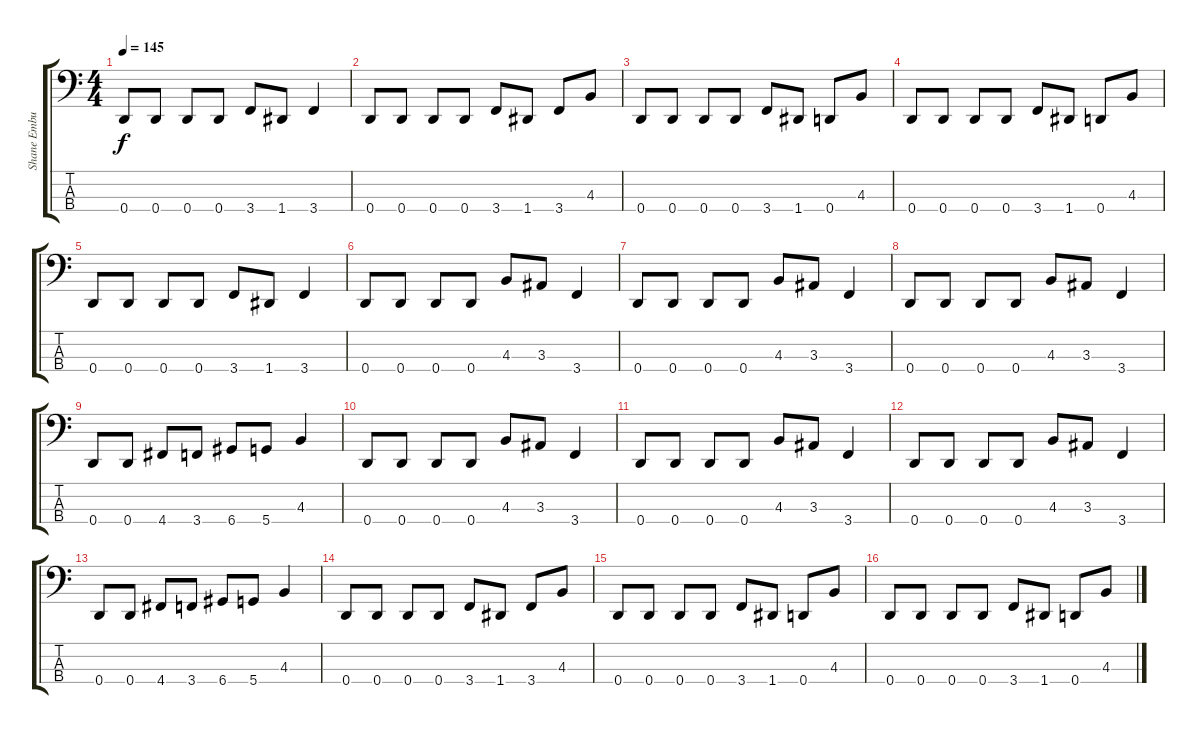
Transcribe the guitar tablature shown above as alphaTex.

\track ("Shane Embury (Bass)" "Shane Embu") {instrument electricbassfinger}
\staff {score tabs}
\tuning (F2 C2 G1 D1) {hide}
\ts (4 4)
\tempo 145
\clef f4
\ks c
0.4.8{dy f} 0.4.8 0.4.8 0.4.8 3.4.8 1.4.8 3.4.4 |
0.4.8 0.4.8 0.4.8 0.4.8 3.4.8 1.4.8 3.4.8 4.3.8 |
0.4.8 0.4.8 0.4.8 0.4.8 3.4.8 1.4.8 0.4.8 4.3.8 |
0.4.8 0.4.8 0.4.8 0.4.8 3.4.8 1.4.8 0.4.8 4.3.8 |
0.4.8 0.4.8 0.4.8 0.4.8 3.4.8 1.4.8 3.4.4 |
0.4.8 0.4.8 0.4.8 0.4.8 4.3.8 3.3.8 3.4.4 |
0.4.8 0.4.8 0.4.8 0.4.8 4.3.8 3.3.8 3.4.4 |
0.4.8 0.4.8 0.4.8 0.4.8 4.3.8 3.3.8 3.4.4 |
0.4.8 0.4.8 4.4.8 3.4.8 6.4.8 5.4.8 4.3.4 |
0.4.8 0.4.8 0.4.8 0.4.8 4.3.8 3.3.8 3.4.4 |
0.4.8 0.4.8 0.4.8 0.4.8 4.3.8 3.3.8 3.4.4 |
0.4.8 0.4.8 0.4.8 0.4.8 4.3.8 3.3.8 3.4.4 |
0.4.8 0.4.8 4.4.8 3.4.8 6.4.8 5.4.8 4.3.4 |
0.4.8 0.4.8 0.4.8 0.4.8 3.4.8 1.4.8 3.4.8 4.3.8 |
0.4.8 0.4.8 0.4.8 0.4.8 3.4.8 1.4.8 0.4.8 4.3.8 |
0.4.8 0.4.8 0.4.8 0.4.8 3.4.8 1.4.8 0.4.8 4.3.8
